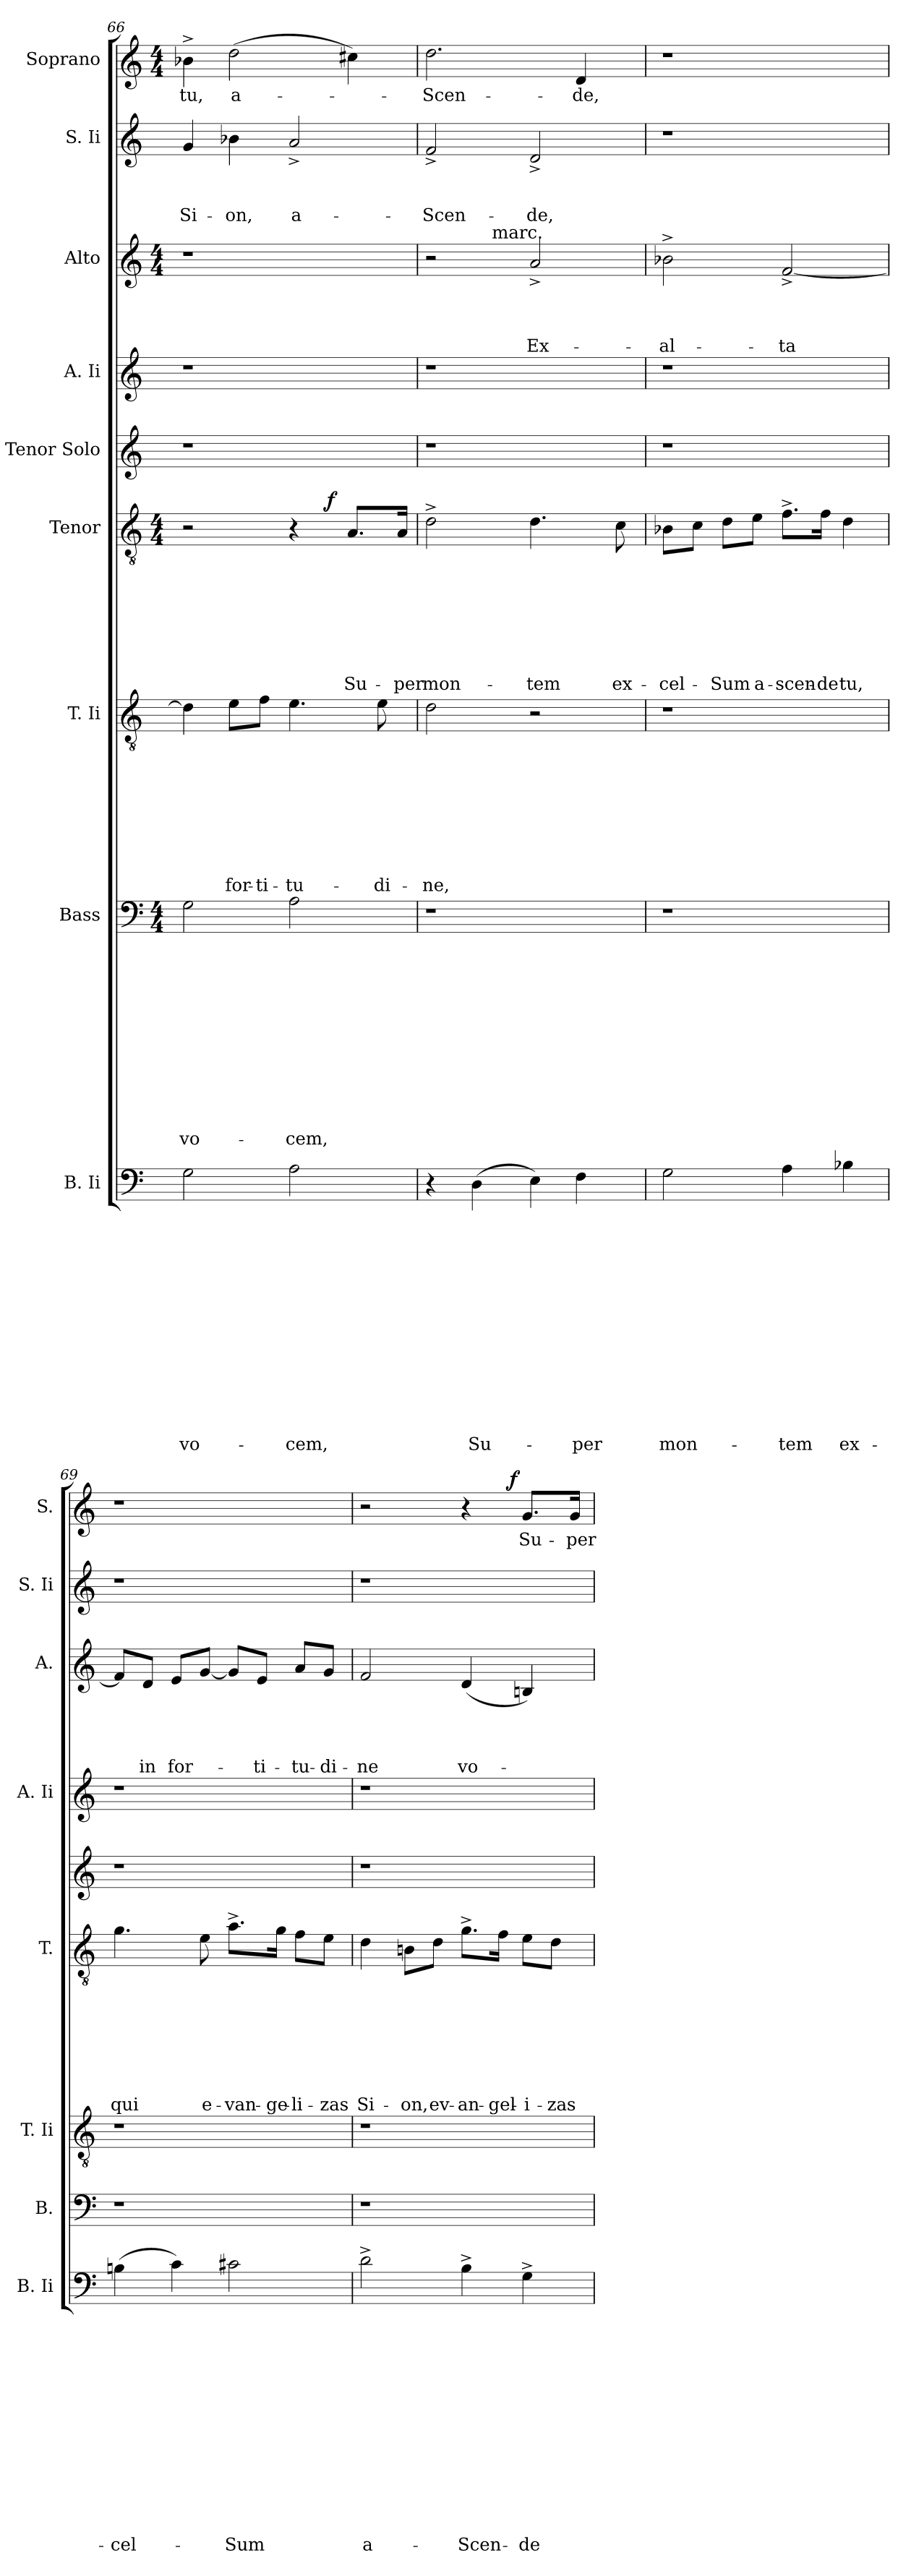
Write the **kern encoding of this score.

**kern	**text	**text	**text	**text	**text	**text	**text	**text	**text	**text	**text	**text	**text	**text	**kern	**text	**text	**text	**text	**text	**text	**text	**text	**text	**text	**text	**text	**kern	**text	**text	**text	**text	**text	**text	**text	**text	**text	**kern	**text	**text	**text	**text	**text	**text	**text	**text	**dynam	**kern	**kern	**kern	**text	**text	**text	**text	**kern	**text	**text	**text	**kern	**text	**dynam
*part9	*part9	*part9	*part9	*part9	*part9	*part9	*part9	*part9	*part9	*part9	*part9	*part9	*part9	*part9	*part8	*part8	*part8	*part8	*part8	*part8	*part8	*part8	*part8	*part8	*part8	*part8	*part8	*part7	*part7	*part7	*part7	*part7	*part7	*part7	*part7	*part7	*part7	*part6	*part6	*part6	*part6	*part6	*part6	*part6	*part6	*part6	*part6	*part5	*part4	*part3	*part3	*part3	*part3	*part3	*part2	*part2	*part2	*part2	*part1	*part1	*part1
*staff9	*staff9	*staff9	*staff9	*staff9	*staff9	*staff9	*staff9	*staff9	*staff9	*staff9	*staff9	*staff9	*staff9	*staff9	*staff8	*staff8	*staff8	*staff8	*staff8	*staff8	*staff8	*staff8	*staff8	*staff8	*staff8	*staff8	*staff8	*staff7	*staff7	*staff7	*staff7	*staff7	*staff7	*staff7	*staff7	*staff7	*staff7	*staff6	*staff6	*staff6	*staff6	*staff6	*staff6	*staff6	*staff6	*staff6	*staff6	*staff5	*staff4	*staff3	*staff3	*staff3	*staff3	*staff3	*staff2	*staff2	*staff2	*staff2	*staff1	*staff1	*staff1
*I"B. Ii	*	*	*	*	*	*	*	*	*	*	*	*	*	*	*I"Bass	*	*	*	*	*	*	*	*	*	*	*	*	*I"T. Ii	*	*	*	*	*	*	*	*	*	*I"Tenor	*	*	*	*	*	*	*	*	*	*I"Tenor Solo	*I"A. Ii	*I"Alto	*	*	*	*	*I"S. Ii	*	*	*	*I"Soprano	*	*
*I'B. Ii	*	*	*	*	*	*	*	*	*	*	*	*	*	*	*I'B.	*	*	*	*	*	*	*	*	*	*	*	*	*I'T. Ii	*	*	*	*	*	*	*	*	*	*I'T.	*	*	*	*	*	*	*	*	*	*	*I'A. Ii	*I'A.	*	*	*	*	*I'S. Ii	*	*	*	*I'S.	*	*
*clefF4	*	*	*	*	*	*	*	*	*	*	*	*	*	*	*clefF4	*	*	*	*	*	*	*	*	*	*	*	*	*clefGv2	*	*	*	*	*	*	*	*	*	*clefGv2	*	*	*	*	*	*	*	*	*	*clefG2	*clefG2	*clefG2	*	*	*	*	*clefG2	*	*	*	*clefG2	*	*
*k[]	*	*	*	*	*	*	*	*	*	*	*	*	*	*	*k[]	*	*	*	*	*	*	*	*	*	*	*	*	*k[]	*	*	*	*	*	*	*	*	*	*k[]	*	*	*	*	*	*	*	*	*	*k[]	*k[]	*k[]	*	*	*	*	*k[]	*	*	*	*k[]	*	*
*C:	*	*	*	*	*	*	*	*	*	*	*	*	*	*	*C:	*	*	*	*	*	*	*	*	*	*	*	*	*C:	*	*	*	*	*	*	*	*	*	*C:	*	*	*	*	*	*	*	*	*	*C:	*C:	*C:	*	*	*	*	*C:	*	*	*	*C:	*	*
*	*	*	*	*	*	*	*	*	*	*	*	*	*	*	*M4/4	*	*	*	*	*	*	*	*	*	*	*	*	*	*	*	*	*	*	*	*	*	*	*M4/4	*	*	*	*	*	*	*	*	*	*	*	*M4/4	*	*	*	*	*	*	*	*	*M4/4	*	*
=66	=66	=66	=66	=66	=66	=66	=66	=66	=66	=66	=66	=66	=66	=66	=66	=66	=66	=66	=66	=66	=66	=66	=66	=66	=66	=66	=66	=66	=66	=66	=66	=66	=66	=66	=66	=66	=66	=66	=66	=66	=66	=66	=66	=66	=66	=66	=66	=66	=66	=66	=66	=66	=66	=66	=66	=66	=66	=66	=66	=66	=66
!	!	!	!	!	!	!	!	!	!	!	!	!	!	!LO:LY:b	!	!	!	!	!	!	!	!	!	!	!	!	!LO:LY:b	!	!	!	!	!	!	!	!	!	!	!	!	!	!	!	!	!	!	!	!	!	!	!	!	!	!	!	!	!	!	!LO:LY:b	!	!LO:LY:b	!
*	*	*	*	*	*	*	*	*	*	*	*	*	*	*	*	*	*	*	*	*	*	*	*	*	*	*	*	*	*	*	*	*	*	*	*	*	*	*^	*	*	*	*	*	*	*	*	*	*	*	*	*	*	*	*	*	*	*	*	*	*	*
2G\	.	.	.	.	.	.	.	.	.	.	.	.	.	vo-	2G\	.	.	.	.	.	.	.	.	.	.	.	vo-	4d\]	.	.	.	.	.	.	.	.	.	2r	2ryy	.	.	.	.	.	.	.	.	.	1r	1r	1r	.	.	.	.	4g/	.	.	Si-	4b-X^>\	tu,	.
!	!	!	!	!	!	!	!	!	!	!	!	!	!	!	!	!	!	!	!	!	!	!	!	!	!	!	!	!	!	!	!	!	!	!	!	!	!LO:LY:b	!	!	!	!	!	!	!	!	!	!	!	!	!	!	!	!	!	!	!	!	!	!LO:LY:b	!	!LO:LY:b	!
.	.	.	.	.	.	.	.	.	.	.	.	.	.	.	.	.	.	.	.	.	.	.	.	.	.	.	.	8e\L	.	.	.	.	.	.	.	.	for-	.	.	.	.	.	.	.	.	.	.	.	.	.	.	.	.	.	.	4b-X\	.	.	-on,	(>2dd\	a-	.
!	!	!	!	!	!	!	!	!	!	!	!	!	!	!	!	!	!	!	!	!	!	!	!	!	!	!	!	!	!	!	!	!	!	!	!	!	!LO:LY:b	!	!	!	!	!	!	!	!	!	!	!	!	!	!	!	!	!	!	!	!	!	!	!	!	!
.	.	.	.	.	.	.	.	.	.	.	.	.	.	.	.	.	.	.	.	.	.	.	.	.	.	.	.	8f\J	.	.	.	.	.	.	.	.	-ti-	.	.	.	.	.	.	.	.	.	.	.	.	.	.	.	.	.	.	.	.	.	.	.	.	.
!	!	!	!	!	!	!	!	!	!	!	!	!	!	!LO:LY:b	!	!	!	!	!	!	!	!	!	!	!	!	!LO:LY:b	!	!	!	!	!	!	!	!	!	!LO:LY:b	!	!	!	!	!	!	!	!	!	!	!	!	!	!	!	!	!	!	!	!	!	!LO:LY:b	!	!	!
2A\	.	.	.	.	.	.	.	.	.	.	.	.	.	-cem,	2A\	.	.	.	.	.	.	.	.	.	.	.	-cem,	4.e\	.	.	.	.	.	.	.	.	-tu-	4r	8.ryy	.	.	.	.	.	.	.	.	.	.	.	.	.	.	.	.	2a^</	.	.	a-	.	.	.
!	!	!	!	!	!	!	!	!	!	!	!	!	!	!	!	!	!	!	!	!	!	!	!	!	!	!	!	!	!	!	!	!	!	!	!	!	!	!	!	!	!	!	!	!	!	!	!	!LO:DY:a	!	!	!	!	!	!	!	!	!	!	!	!	!	!
.	.	.	.	.	.	.	.	.	.	.	.	.	.	.	.	.	.	.	.	.	.	.	.	.	.	.	.	.	.	.	.	.	.	.	.	.	.	.	4ryy	.	.	.	.	.	.	.	.	f	.	.	.	.	.	.	.	.	.	.	.	.	.	.
!	!	!	!	!	!	!	!	!	!	!	!	!	!	!	!	!	!	!	!	!	!	!	!	!	!	!	!	!	!	!	!	!	!	!	!	!	!	!	!	!	!	!	!	!	!	!	!LO:LY:b	!	!	!	!	!	!	!	!	!	!	!	!	!	!	!
.	.	.	.	.	.	.	.	.	.	.	.	.	.	.	.	.	.	.	.	.	.	.	.	.	.	.	.	.	.	.	.	.	.	.	.	.	.	8.A/L	.	.	.	.	.	.	.	.	Su-	.	.	.	.	.	.	.	.	.	.	.	.	4cc#X\)	.	.
!	!	!	!	!	!	!	!	!	!	!	!	!	!	!	!	!	!	!	!	!	!	!	!	!	!	!	!	!	!	!	!	!	!	!	!	!	!LO:LY:b	!	!	!	!	!	!	!	!	!	!	!	!	!	!	!	!	!	!	!	!	!	!	!	!	!
.	.	.	.	.	.	.	.	.	.	.	.	.	.	.	.	.	.	.	.	.	.	.	.	.	.	.	.	8e\	.	.	.	.	.	.	.	.	-di-	.	.	.	.	.	.	.	.	.	.	.	.	.	.	.	.	.	.	.	.	.	.	.	.	.
!	!	!	!	!	!	!	!	!	!	!	!	!	!	!	!	!	!	!	!	!	!	!	!	!	!	!	!	!	!	!	!	!	!	!	!	!	!	!	!	!	!	!	!	!	!	!	!LO:LY:b	!	!	!	!	!	!	!	!	!	!	!	!	!	!	!
.	.	.	.	.	.	.	.	.	.	.	.	.	.	.	.	.	.	.	.	.	.	.	.	.	.	.	.	.	.	.	.	.	.	.	.	.	.	16A/Jk	16ryy	.	.	.	.	.	.	.	-per	.	.	.	.	.	.	.	.	.	.	.	.	.	.	.
=67	=67	=67	=67	=67	=67	=67	=67	=67	=67	=67	=67	=67	=67	=67	=67	=67	=67	=67	=67	=67	=67	=67	=67	=67	=67	=67	=67	=67	=67	=67	=67	=67	=67	=67	=67	=67	=67	=67	=67	=67	=67	=67	=67	=67	=67	=67	=67	=67	=67	=67	=67	=67	=67	=67	=67	=67	=67	=67	=67	=67	=67	=67
!	!	!	!	!	!	!	!	!	!	!	!	!	!	!	!	!	!	!	!	!	!	!	!	!	!	!	!	!	!	!	!	!	!	!	!	!	!LO:LY:b	!	!	!	!	!	!	!	!	!	!LO:LY:b	!	!	!	!	!	!	!	!	!	!	!	!LO:LY:b	!	!LO:LY:b	!
*	*	*	*	*	*	*	*	*	*	*	*	*	*	*	*	*	*	*	*	*	*	*	*	*	*	*	*	*	*	*	*	*	*	*	*	*	*	*v	*v	*	*	*	*	*	*	*	*	*	*	*	*^	*	*	*	*	*	*	*	*	*	*	*
4r	.	.	.	.	.	.	.	.	.	.	.	.	.	.	1r	.	.	.	.	.	.	.	.	.	.	.	.	2d\	.	.	.	.	.	.	.	.	-ne,	2d^>\	.	.	.	.	.	.	.	mon-	.	1r	1r	2r	4ryy	.	.	.	.	2f^</	.	.	-Scen-	2.dd\	-Scen-	.
!	!	!	!	!	!	!	!	!	!	!	!	!	!	!LO:LY:b	!	!	!	!	!	!	!	!	!	!	!	!	!	!	!	!	!	!	!	!	!	!	!	!	!	!	!	!	!	!	!	!	!	!	!	!	!	!	!	!	!	!	!	!	!	!	!	!
(>4D\	.	.	.	.	.	.	.	.	.	.	.	.	.	Su-	.	.	.	.	.	.	.	.	.	.	.	.	.	.	.	.	.	.	.	.	.	.	.	.	.	.	.	.	.	.	.	.	.	.	.	.	16ryy	.	.	.	.	.	.	.	.	.	.	.
!	!	!	!	!	!	!	!	!	!	!	!	!	!	!	!	!	!	!	!	!	!	!	!	!	!	!	!	!	!	!	!	!	!	!	!	!	!	!	!	!	!	!	!	!	!	!	!	!	!	!	!LO:TX:a:t=marc.	!	!	!	!	!	!	!	!	!	!	!
.	.	.	.	.	.	.	.	.	.	.	.	.	.	.	.	.	.	.	.	.	.	.	.	.	.	.	.	.	.	.	.	.	.	.	.	.	.	.	.	.	.	.	.	.	.	.	.	.	.	.	2ryy	.	.	.	.	.	.	.	.	.	.	.
!	!	!	!	!	!	!	!	!	!	!	!	!	!	!	!	!	!	!	!	!	!	!	!	!	!	!	!	!	!	!	!	!	!	!	!	!	!	!	!	!	!	!	!	!	!	!LO:LY:b	!	!	!	!	!	!	!	!	!LO:LY:b	!	!	!	!LO:LY:b	!	!	!
4E\)	.	.	.	.	.	.	.	.	.	.	.	.	.	.	.	.	.	.	.	.	.	.	.	.	.	.	.	2r	.	.	.	.	.	.	.	.	.	4.d\	.	.	.	.	.	.	.	-tem	.	.	.	2a^</	.	.	.	.	Ex-	2d^</	.	.	-de,	.	.	.
!	!	!	!	!	!	!	!	!	!	!	!	!	!	!LO:LY:b	!	!	!	!	!	!	!	!	!	!	!	!	!	!	!	!	!	!	!	!	!	!	!	!	!	!	!	!	!	!	!	!	!	!	!	!	!	!	!	!	!	!	!	!	!	!	!LO:LY:b	!
4F\	.	.	.	.	.	.	.	.	.	.	.	.	.	-per	.	.	.	.	.	.	.	.	.	.	.	.	.	.	.	.	.	.	.	.	.	.	.	.	.	.	.	.	.	.	.	.	.	.	.	.	.	.	.	.	.	.	.	.	.	4d/	-de,	.
.	.	.	.	.	.	.	.	.	.	.	.	.	.	.	.	.	.	.	.	.	.	.	.	.	.	.	.	.	.	.	.	.	.	.	.	.	.	.	.	.	.	.	.	.	.	.	.	.	.	.	8.ryy	.	.	.	.	.	.	.	.	.	.	.
!	!	!	!	!	!	!	!	!	!	!	!	!	!	!	!	!	!	!	!	!	!	!	!	!	!	!	!	!	!	!	!	!	!	!	!	!	!	!	!	!	!	!	!	!	!	!LO:LY:b	!	!	!	!	!	!	!	!	!	!	!	!	!	!	!	!
.	.	.	.	.	.	.	.	.	.	.	.	.	.	.	.	.	.	.	.	.	.	.	.	.	.	.	.	.	.	.	.	.	.	.	.	.	.	8c\	.	.	.	.	.	.	.	ex-	.	.	.	.	.	.	.	.	.	.	.	.	.	.	.	.
=68	=68	=68	=68	=68	=68	=68	=68	=68	=68	=68	=68	=68	=68	=68	=68	=68	=68	=68	=68	=68	=68	=68	=68	=68	=68	=68	=68	=68	=68	=68	=68	=68	=68	=68	=68	=68	=68	=68	=68	=68	=68	=68	=68	=68	=68	=68	=68	=68	=68	=68	=68	=68	=68	=68	=68	=68	=68	=68	=68	=68	=68	=68
!	!	!	!	!	!	!	!	!	!	!	!	!	!	!LO:LY:b	!	!	!	!	!	!	!	!	!	!	!	!	!	!	!	!	!	!	!	!	!	!	!	!	!	!	!	!	!	!	!	!LO:LY:b	!	!	!	!	!	!	!	!	!LO:LY:b	!	!	!	!	!	!	!
*	*	*	*	*	*	*	*	*	*	*	*	*	*	*	*	*	*	*	*	*	*	*	*	*	*	*	*	*	*	*	*	*	*	*	*	*	*	*	*	*	*	*	*	*	*	*	*	*	*	*v	*v	*	*	*	*	*	*	*	*	*	*	*
2G\	.	.	.	.	.	.	.	.	.	.	.	.	.	mon-	1r	.	.	.	.	.	.	.	.	.	.	.	.	1r	.	.	.	.	.	.	.	.	.	8B-X\L	.	.	.	.	.	.	.	-cel-	.	1r	1r	2b-X^>\	.	.	.	-al-	1r	.	.	.	1r	.	.
.	.	.	.	.	.	.	.	.	.	.	.	.	.	.	.	.	.	.	.	.	.	.	.	.	.	.	.	.	.	.	.	.	.	.	.	.	.	8c\J	.	.	.	.	.	.	.	.	.	.	.	.	.	.	.	.	.	.	.	.	.	.	.
!	!	!	!	!	!	!	!	!	!	!	!	!	!	!	!	!	!	!	!	!	!	!	!	!	!	!	!	!	!	!	!	!	!	!	!	!	!	!	!	!	!	!	!	!	!	!LO:LY:b	!	!	!	!	!	!	!	!	!	!	!	!	!	!	!
.	.	.	.	.	.	.	.	.	.	.	.	.	.	.	.	.	.	.	.	.	.	.	.	.	.	.	.	.	.	.	.	.	.	.	.	.	.	8d\L	.	.	.	.	.	.	.	-Sum	.	.	.	.	.	.	.	.	.	.	.	.	.	.	.
!	!	!	!	!	!	!	!	!	!	!	!	!	!	!	!	!	!	!	!	!	!	!	!	!	!	!	!	!	!	!	!	!	!	!	!	!	!	!	!	!	!	!	!	!	!	!LO:LY:b	!	!	!	!	!	!	!	!	!	!	!	!	!	!	!
.	.	.	.	.	.	.	.	.	.	.	.	.	.	.	.	.	.	.	.	.	.	.	.	.	.	.	.	.	.	.	.	.	.	.	.	.	.	8e\J	.	.	.	.	.	.	.	a-	.	.	.	.	.	.	.	.	.	.	.	.	.	.	.
!	!	!	!	!	!	!	!	!	!	!	!	!	!	!LO:LY:b	!	!	!	!	!	!	!	!	!	!	!	!	!	!	!	!	!	!	!	!	!	!	!	!	!	!	!	!	!	!	!	!LO:LY:b	!	!	!	!	!	!	!	!LO:LY:b	!	!	!	!	!	!	!
4A\	.	.	.	.	.	.	.	.	.	.	.	.	.	-tem	.	.	.	.	.	.	.	.	.	.	.	.	.	.	.	.	.	.	.	.	.	.	.	8.f^>\L	.	.	.	.	.	.	.	-scen-	.	.	.	[<2f^</	.	.	.	-ta	.	.	.	.	.	.	.
!	!	!	!	!	!	!	!	!	!	!	!	!	!	!	!	!	!	!	!	!	!	!	!	!	!	!	!	!	!	!	!	!	!	!	!	!	!	!	!	!	!	!	!	!	!	!LO:LY:b:rj	!	!	!	!	!	!	!	!	!	!	!	!	!	!	!
.	.	.	.	.	.	.	.	.	.	.	.	.	.	.	.	.	.	.	.	.	.	.	.	.	.	.	.	.	.	.	.	.	.	.	.	.	.	16f\Jk	.	.	.	.	.	.	.	-de	.	.	.	.	.	.	.	.	.	.	.	.	.	.	.
!	!	!	!	!	!	!	!	!	!	!	!	!	!	!LO:LY:b	!	!	!	!	!	!	!	!	!	!	!	!	!	!	!	!	!	!	!	!	!	!	!	!	!	!	!	!	!	!	!	!LO:LY:b	!	!	!	!	!	!	!	!	!	!	!	!	!	!	!
4B-X\	.	.	.	.	.	.	.	.	.	.	.	.	.	ex-	.	.	.	.	.	.	.	.	.	.	.	.	.	.	.	.	.	.	.	.	.	.	.	4d\	.	.	.	.	.	.	.	tu,	.	.	.	.	.	.	.	.	.	.	.	.	.	.	.
!!LO:LB:g=z
=69	=69	=69	=69	=69	=69	=69	=69	=69	=69	=69	=69	=69	=69	=69	=69	=69	=69	=69	=69	=69	=69	=69	=69	=69	=69	=69	=69	=69	=69	=69	=69	=69	=69	=69	=69	=69	=69	=69	=69	=69	=69	=69	=69	=69	=69	=69	=69	=69	=69	=69	=69	=69	=69	=69	=69	=69	=69	=69	=69	=69	=69
!	!	!	!	!	!	!	!	!	!	!	!	!	!	!LO:LY:b	!	!	!	!	!	!	!	!	!	!	!	!	!	!	!	!	!	!	!	!	!	!	!	!	!	!	!	!	!	!	!	!LO:LY:b	!	!	!	!	!	!	!	!	!	!	!	!	!	!	!
(>4Bn\	.	.	.	.	.	.	.	.	.	.	.	.	.	-cel-	1r	.	.	.	.	.	.	.	.	.	.	.	.	1r	.	.	.	.	.	.	.	.	.	4.g\	.	.	.	.	.	.	.	qui	.	1r	1r	8f/L]	.	.	.	.	1r	.	.	.	1r	.	.
!	!	!	!	!	!	!	!	!	!	!	!	!	!	!	!	!	!	!	!	!	!	!	!	!	!	!	!	!	!	!	!	!	!	!	!	!	!	!	!	!	!	!	!	!	!	!	!	!	!	!	!	!	!	!LO:LY:b	!	!	!	!	!	!	!
.	.	.	.	.	.	.	.	.	.	.	.	.	.	.	.	.	.	.	.	.	.	.	.	.	.	.	.	.	.	.	.	.	.	.	.	.	.	.	.	.	.	.	.	.	.	.	.	.	.	8d/J	.	.	.	in	.	.	.	.	.	.	.
!	!	!	!	!	!	!	!	!	!	!	!	!	!	!	!	!	!	!	!	!	!	!	!	!	!	!	!	!	!	!	!	!	!	!	!	!	!	!	!	!	!	!	!	!	!	!	!	!	!	!	!	!	!	!LO:LY:b	!	!	!	!	!	!	!
4c\)	.	.	.	.	.	.	.	.	.	.	.	.	.	.	.	.	.	.	.	.	.	.	.	.	.	.	.	.	.	.	.	.	.	.	.	.	.	.	.	.	.	.	.	.	.	.	.	.	.	8e/L	.	.	.	for-	.	.	.	.	.	.	.
!	!	!	!	!	!	!	!	!	!	!	!	!	!	!	!	!	!	!	!	!	!	!	!	!	!	!	!	!	!	!	!	!	!	!	!	!	!	!	!	!	!	!	!	!	!	!LO:LY:b	!	!	!	!	!	!	!	!	!	!	!	!	!	!	!
.	.	.	.	.	.	.	.	.	.	.	.	.	.	.	.	.	.	.	.	.	.	.	.	.	.	.	.	.	.	.	.	.	.	.	.	.	.	8e\	.	.	.	.	.	.	.	e-	.	.	.	[<8g/J	.	.	.	.	.	.	.	.	.	.	.
!	!	!	!	!	!	!	!	!	!	!	!	!	!	!LO:LY:b	!	!	!	!	!	!	!	!	!	!	!	!	!	!	!	!	!	!	!	!	!	!	!	!	!	!	!	!	!	!	!	!LO:LY:b	!	!	!	!	!	!	!	!	!	!	!	!	!	!	!
2c#X\	.	.	.	.	.	.	.	.	.	.	.	.	.	-Sum	.	.	.	.	.	.	.	.	.	.	.	.	.	.	.	.	.	.	.	.	.	.	.	8.a^>\L	.	.	.	.	.	.	.	-van-	.	.	.	8g/L]	.	.	.	.	.	.	.	.	.	.	.
!	!	!	!	!	!	!	!	!	!	!	!	!	!	!	!	!	!	!	!	!	!	!	!	!	!	!	!	!	!	!	!	!	!	!	!	!	!	!	!	!	!	!	!	!	!	!	!	!	!	!	!	!	!	!LO:LY:b	!	!	!	!	!	!	!
.	.	.	.	.	.	.	.	.	.	.	.	.	.	.	.	.	.	.	.	.	.	.	.	.	.	.	.	.	.	.	.	.	.	.	.	.	.	.	.	.	.	.	.	.	.	.	.	.	.	8e/J	.	.	.	-ti-	.	.	.	.	.	.	.
!	!	!	!	!	!	!	!	!	!	!	!	!	!	!	!	!	!	!	!	!	!	!	!	!	!	!	!	!	!	!	!	!	!	!	!	!	!	!	!	!	!	!	!	!	!	!LO:LY:b	!	!	!	!	!	!	!	!	!	!	!	!	!	!	!
.	.	.	.	.	.	.	.	.	.	.	.	.	.	.	.	.	.	.	.	.	.	.	.	.	.	.	.	.	.	.	.	.	.	.	.	.	.	16g\Jk	.	.	.	.	.	.	.	-ge-	.	.	.	.	.	.	.	.	.	.	.	.	.	.	.
!	!	!	!	!	!	!	!	!	!	!	!	!	!	!	!	!	!	!	!	!	!	!	!	!	!	!	!	!	!	!	!	!	!	!	!	!	!	!	!	!	!	!	!	!	!	!LO:LY:b	!	!	!	!	!	!	!	!LO:LY:b	!	!	!	!	!	!	!
.	.	.	.	.	.	.	.	.	.	.	.	.	.	.	.	.	.	.	.	.	.	.	.	.	.	.	.	.	.	.	.	.	.	.	.	.	.	8f\L	.	.	.	.	.	.	.	-li-	.	.	.	8a/L	.	.	.	-tu-	.	.	.	.	.	.	.
!	!	!	!	!	!	!	!	!	!	!	!	!	!	!	!	!	!	!	!	!	!	!	!	!	!	!	!	!	!	!	!	!	!	!	!	!	!	!	!	!	!	!	!	!	!	!LO:LY:b	!	!	!	!	!	!	!	!LO:LY:b	!	!	!	!	!	!	!
.	.	.	.	.	.	.	.	.	.	.	.	.	.	.	.	.	.	.	.	.	.	.	.	.	.	.	.	.	.	.	.	.	.	.	.	.	.	8e\J	.	.	.	.	.	.	.	-zas	.	.	.	8g/J	.	.	.	-di-	.	.	.	.	.	.	.
=70	=70	=70	=70	=70	=70	=70	=70	=70	=70	=70	=70	=70	=70	=70	=70	=70	=70	=70	=70	=70	=70	=70	=70	=70	=70	=70	=70	=70	=70	=70	=70	=70	=70	=70	=70	=70	=70	=70	=70	=70	=70	=70	=70	=70	=70	=70	=70	=70	=70	=70	=70	=70	=70	=70	=70	=70	=70	=70	=70	=70	=70
!	!	!	!	!	!	!	!	!	!	!	!	!	!	!LO:LY:b	!	!	!	!	!	!	!	!	!	!	!	!	!	!	!	!	!	!	!	!	!	!	!	!	!	!	!	!	!	!	!	!LO:LY:b	!	!	!	!	!	!	!	!LO:LY:b	!	!	!	!	!	!	!
*	*	*	*	*	*	*	*	*	*	*	*	*	*	*	*	*	*	*	*	*	*	*	*	*	*	*	*	*	*	*	*	*	*	*	*	*	*	*	*	*	*	*	*	*	*	*	*	*	*	*	*	*	*	*	*	*	*	*	*^	*	*
2d^>\	.	.	.	.	.	.	.	.	.	.	.	.	.	a-	1r	.	.	.	.	.	.	.	.	.	.	.	.	1r	.	.	.	.	.	.	.	.	.	4d\	.	.	.	.	.	.	.	Si-	.	1r	1r	2f/	.	.	.	-ne	1r	.	.	.	2r	2ryy	.	.
!	!	!	!	!	!	!	!	!	!	!	!	!	!	!	!	!	!	!	!	!	!	!	!	!	!	!	!	!	!	!	!	!	!	!	!	!	!	!	!	!	!	!	!	!	!	!LO:LY:b	!	!	!	!	!	!	!	!	!	!	!	!	!	!	!	!
.	.	.	.	.	.	.	.	.	.	.	.	.	.	.	.	.	.	.	.	.	.	.	.	.	.	.	.	.	.	.	.	.	.	.	.	.	.	8Bn\L	.	.	.	.	.	.	.	-on,	.	.	.	.	.	.	.	.	.	.	.	.	.	.	.	.
!	!	!	!	!	!	!	!	!	!	!	!	!	!	!	!	!	!	!	!	!	!	!	!	!	!	!	!	!	!	!	!	!	!	!	!	!	!	!	!	!	!	!	!	!	!	!LO:LY:b	!	!	!	!	!	!	!	!	!	!	!	!	!	!	!	!
.	.	.	.	.	.	.	.	.	.	.	.	.	.	.	.	.	.	.	.	.	.	.	.	.	.	.	.	.	.	.	.	.	.	.	.	.	.	8d\J	.	.	.	.	.	.	.	ev-	.	.	.	.	.	.	.	.	.	.	.	.	.	.	.	.
!	!	!	!	!	!	!	!	!	!	!	!	!	!	!LO:LY:b	!	!	!	!	!	!	!	!	!	!	!	!	!	!	!	!	!	!	!	!	!	!	!	!	!	!	!	!	!	!	!	!LO:LY:b	!	!	!	!	!	!	!	!LO:LY:b	!	!	!	!	!	!	!	!
4B^>\	.	.	.	.	.	.	.	.	.	.	.	.	.	-Scen-	.	.	.	.	.	.	.	.	.	.	.	.	.	.	.	.	.	.	.	.	.	.	.	8.g^>\L	.	.	.	.	.	.	.	-an-	.	.	.	(<4d/	.	.	.	vo-	.	.	.	.	4r	8..ryy	.	.
!	!	!	!	!	!	!	!	!	!	!	!	!	!	!	!	!	!	!	!	!	!	!	!	!	!	!	!	!	!	!	!	!	!	!	!	!	!	!	!	!	!	!	!	!	!	!LO:LY:b	!	!	!	!	!	!	!	!	!	!	!	!	!	!	!	!
.	.	.	.	.	.	.	.	.	.	.	.	.	.	.	.	.	.	.	.	.	.	.	.	.	.	.	.	.	.	.	.	.	.	.	.	.	.	16f\Jk	.	.	.	.	.	.	.	-gel-	.	.	.	.	.	.	.	.	.	.	.	.	.	.	.	.
!	!	!	!	!	!	!	!	!	!	!	!	!	!	!	!	!	!	!	!	!	!	!	!	!	!	!	!	!	!	!	!	!	!	!	!	!	!	!	!	!	!	!	!	!	!	!	!	!	!	!	!	!	!	!	!	!	!	!	!	!	!	!LO:DY:a
.	.	.	.	.	.	.	.	.	.	.	.	.	.	.	.	.	.	.	.	.	.	.	.	.	.	.	.	.	.	.	.	.	.	.	.	.	.	.	.	.	.	.	.	.	.	.	.	.	.	.	.	.	.	.	.	.	.	.	.	4ryy	.	f
!	!	!	!	!	!	!	!	!	!	!	!	!	!	!LO:LY:b	!	!	!	!	!	!	!	!	!	!	!	!	!	!	!	!	!	!	!	!	!	!	!	!	!	!	!	!	!	!	!	!LO:LY:b	!	!	!	!	!	!	!	!	!	!	!	!	!	!	!LO:LY:b	!
4G^>\	.	.	.	.	.	.	.	.	.	.	.	.	.	-de-	.	.	.	.	.	.	.	.	.	.	.	.	.	.	.	.	.	.	.	.	.	.	.	8e\L	.	.	.	.	.	.	.	-i-	.	.	.	4Bn/)	.	.	.	.	.	.	.	.	8.g/L	.	Su-	.
!	!	!	!	!	!	!	!	!	!	!	!	!	!	!	!	!	!	!	!	!	!	!	!	!	!	!	!	!	!	!	!	!	!	!	!	!	!	!	!	!	!	!	!	!	!	!LO:LY:b	!	!	!	!	!	!	!	!	!	!	!	!	!	!	!	!
.	.	.	.	.	.	.	.	.	.	.	.	.	.	.	.	.	.	.	.	.	.	.	.	.	.	.	.	.	.	.	.	.	.	.	.	.	.	8d\J	.	.	.	.	.	.	.	-zas	.	.	.	.	.	.	.	.	.	.	.	.	.	.	.	.
!	!	!	!	!	!	!	!	!	!	!	!	!	!	!	!	!	!	!	!	!	!	!	!	!	!	!	!	!	!	!	!	!	!	!	!	!	!	!	!	!	!	!	!	!	!	!	!	!	!	!	!	!	!	!	!	!	!	!	!	!	!LO:LY:b	!
.	.	.	.	.	.	.	.	.	.	.	.	.	.	.	.	.	.	.	.	.	.	.	.	.	.	.	.	.	.	.	.	.	.	.	.	.	.	.	.	.	.	.	.	.	.	.	.	.	.	.	.	.	.	.	.	.	.	.	16g/Jk	.	-per	.
.	.	.	.	.	.	.	.	.	.	.	.	.	.	.	.	.	.	.	.	.	.	.	.	.	.	.	.	.	.	.	.	.	.	.	.	.	.	.	.	.	.	.	.	.	.	.	.	.	.	.	.	.	.	.	.	.	.	.	.	32ryy	.	.
*	*	*	*	*	*	*	*	*	*	*	*	*	*	*	*	*	*	*	*	*	*	*	*	*	*	*	*	*	*	*	*	*	*	*	*	*	*	*	*	*	*	*	*	*	*	*	*	*	*	*	*	*	*	*	*	*	*	*	*v	*v	*	*
=	=	=	=	=	=	=	=	=	=	=	=	=	=	=	=	=	=	=	=	=	=	=	=	=	=	=	=	=	=	=	=	=	=	=	=	=	=	=	=	=	=	=	=	=	=	=	=	=	=	=	=	=	=	=	=	=	=	=	=	=	=
*-	*-	*-	*-	*-	*-	*-	*-	*-	*-	*-	*-	*-	*-	*-	*-	*-	*-	*-	*-	*-	*-	*-	*-	*-	*-	*-	*-	*-	*-	*-	*-	*-	*-	*-	*-	*-	*-	*-	*-	*-	*-	*-	*-	*-	*-	*-	*-	*-	*-	*-	*-	*-	*-	*-	*-	*-	*-	*-	*-	*-	*-
